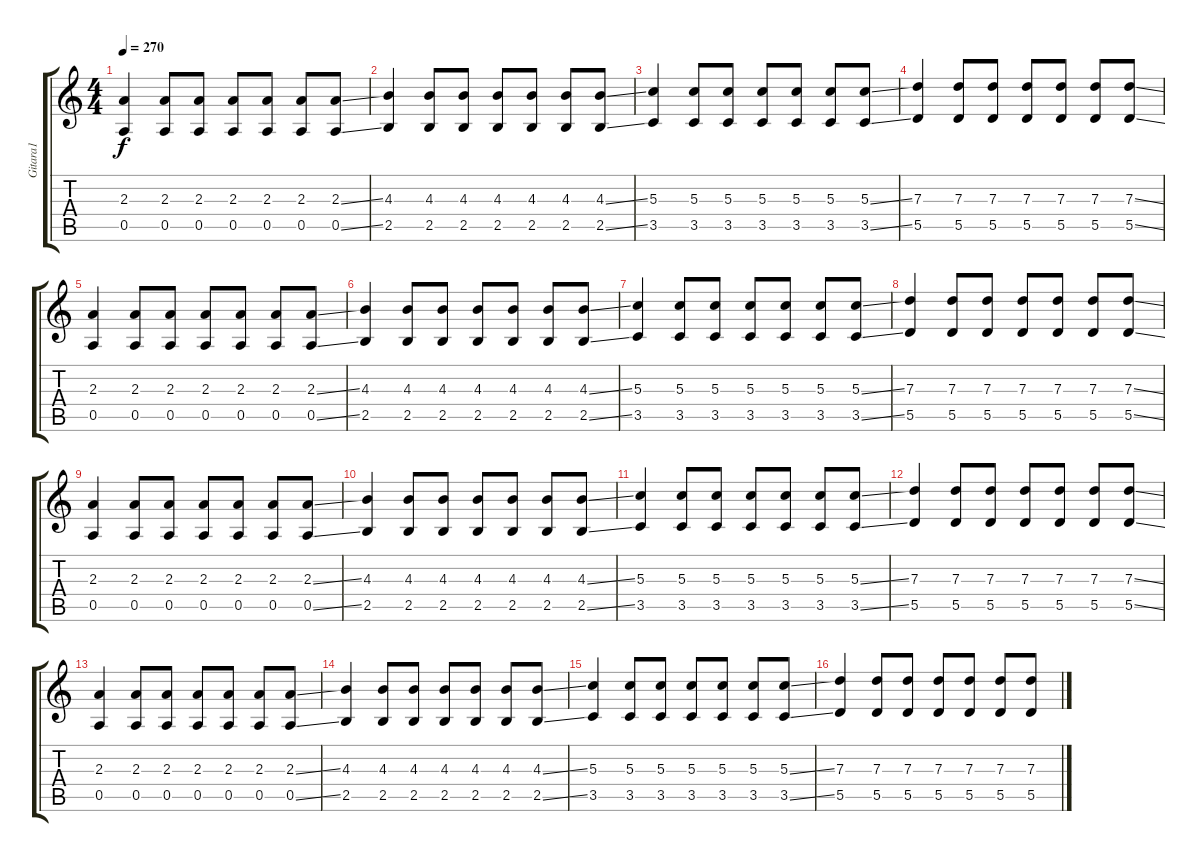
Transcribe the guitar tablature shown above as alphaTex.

\track ("Gitara1" "Gitara1") {instrument acousticguitarsteel}
\staff {score tabs}
\tuning (E4 B3 G3 D3 A2 E2) {hide}
\ts (4 4)
\tempo 270
\clef g2
\ks c
(2.3 0.5).4{dy f volume 14 instrument distortionguitar} (2.3 0.5).8 (2.3 0.5).8 (2.3 0.5).8 (2.3 0.5).8 (2.3 0.5).8 (2.3{ss} 0.5{ss}).8 |
(4.3 2.5).4 (4.3 2.5).8 (4.3 2.5).8 (4.3 2.5).8 (4.3 2.5).8 (4.3 2.5).8 (4.3{ss} 2.5{ss}).8 |
(5.3 3.5).4 (5.3 3.5).8 (5.3 3.5).8 (5.3 3.5).8 (5.3 3.5).8 (5.3 3.5).8 (5.3{ss} 3.5{ss}).8 |
(7.3 5.5).4 (7.3 5.5).8 (7.3 5.5).8 (7.3 5.5).8 (7.3 5.5).8 (7.3 5.5).8 (7.3{ss} 5.5{ss}).8 |
(2.3 0.5).4{volume 14 instrument distortionguitar} (2.3 0.5).8 (2.3 0.5).8 (2.3 0.5).8 (2.3 0.5).8 (2.3 0.5).8 (2.3{ss} 0.5{ss}).8 |
(4.3 2.5).4 (4.3 2.5).8 (4.3 2.5).8 (4.3 2.5).8 (4.3 2.5).8 (4.3 2.5).8 (4.3{ss} 2.5{ss}).8 |
(5.3 3.5).4 (5.3 3.5).8 (5.3 3.5).8 (5.3 3.5).8 (5.3 3.5).8 (5.3 3.5).8 (5.3{ss} 3.5{ss}).8 |
(7.3 5.5).4 (7.3 5.5).8 (7.3 5.5).8 (7.3 5.5).8 (7.3 5.5).8 (7.3 5.5).8 (7.3{ss} 5.5{ss}).8 |
(2.3 0.5).4{volume 14 instrument distortionguitar} (2.3 0.5).8 (2.3 0.5).8 (2.3 0.5).8 (2.3 0.5).8 (2.3 0.5).8 (2.3{ss} 0.5{ss}).8 |
(4.3 2.5).4 (4.3 2.5).8 (4.3 2.5).8 (4.3 2.5).8 (4.3 2.5).8 (4.3 2.5).8 (4.3{ss} 2.5{ss}).8 |
(5.3 3.5).4 (5.3 3.5).8 (5.3 3.5).8 (5.3 3.5).8 (5.3 3.5).8 (5.3 3.5).8 (5.3{ss} 3.5{ss}).8 |
(7.3 5.5).4 (7.3 5.5).8 (7.3 5.5).8 (7.3 5.5).8 (7.3 5.5).8 (7.3 5.5).8 (7.3{ss} 5.5{ss}).8 |
(2.3 0.5).4{volume 14 instrument distortionguitar} (2.3 0.5).8 (2.3 0.5).8 (2.3 0.5).8 (2.3 0.5).8 (2.3 0.5).8 (2.3{ss} 0.5{ss}).8 |
(4.3 2.5).4 (4.3 2.5).8 (4.3 2.5).8 (4.3 2.5).8 (4.3 2.5).8 (4.3 2.5).8 (4.3{ss} 2.5{ss}).8 |
(5.3 3.5).4 (5.3 3.5).8 (5.3 3.5).8 (5.3 3.5).8 (5.3 3.5).8 (5.3 3.5).8 (5.3{ss} 3.5{ss}).8 |
(7.3 5.5).4 (7.3 5.5).8 (7.3 5.5).8 (7.3 5.5).8 (7.3 5.5).8 (7.3 5.5).8 (7.3{ss} 5.5{ss}).8
